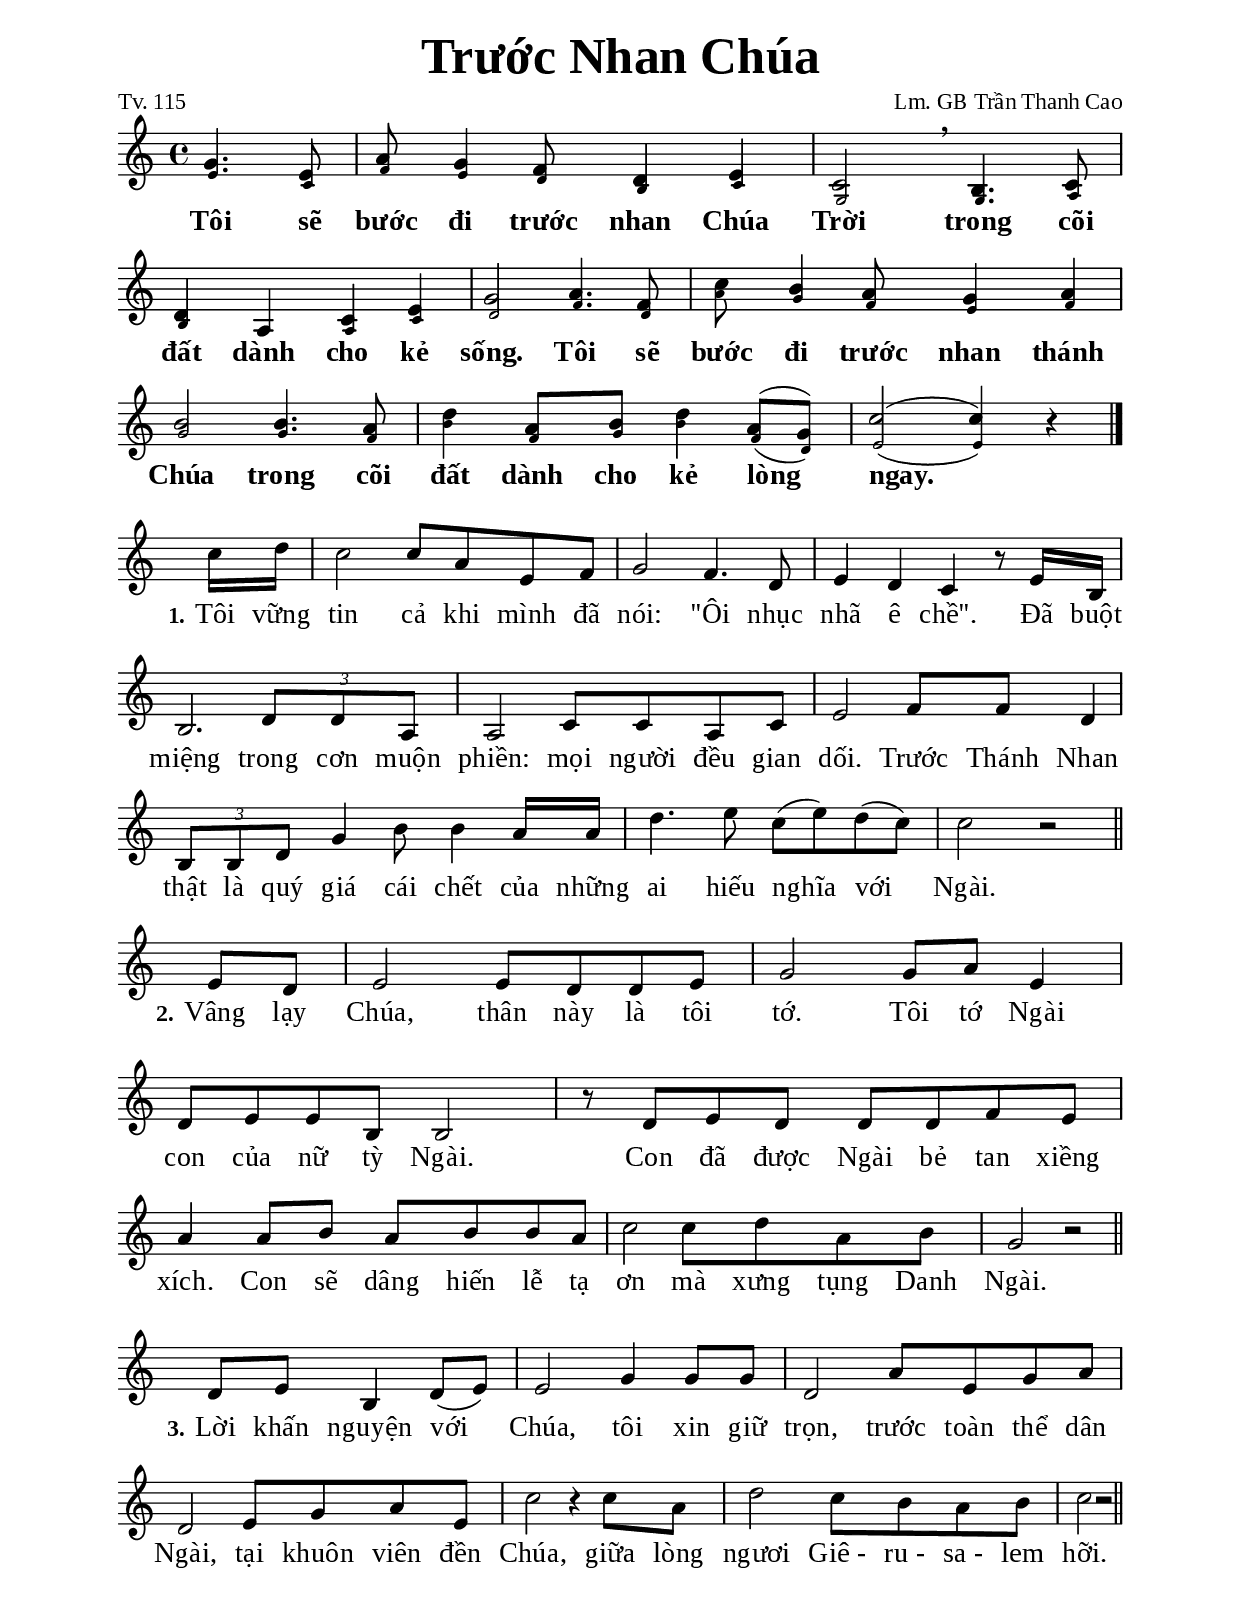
% Cài đặt chung
\version "2.22.1"
\include "english.ly"

\header {
  title = \markup { \fontsize #3 "Trước Nhan Chúa" }
  poet = "Tv. 115"
  composer = "Lm. GB Trần Thanh Cao"
  %arranger = " "
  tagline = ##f
}

% Nhạc điệp khúc
nhacDiepKhucSop = \relative c'' {
  \partial 2 g4. e8 |
  a g4 f8 d4 e |
  c2 \breathe b4. c8 |
  d4 a c e |
  g2 a4. f8 |
  c' b4 a8 g4 a |
  b2 b4. a8 |
  d4 a8 b d4 a8 _(g) |
  c2 ^(c4) r \bar "|."
}

nhacDiepKhucBas = \relative c' {
  \partial 2 e4. c8 |
  f e4 d8 b4 c |
  g2 g4. a8 |
  b4 a a c |
  d2 f4. d8 |
  a' g4 f8 e4 f |
  g2 g4. f8 |
  b4 f8 g b4 f8 ^(d) |
  e2 _(e4) r
}

% Nhạc phiên khúc
nhacPhienKhucMot = \relative c'' {
  \partial 8 c16 d |
  c2 c8 a e f |
  g2 f4. d8 |
  e4 d c r8 e16 b |
  b2. \tuplet 3/2 { d8 d a } |
  a2 c8 c a c |
  e2 f8 f d4 |
  \tuplet 3/2 { b8 b d } g4 b8 b4 a16 a |
  d4. e8 c (e) d (c) |
  c2 r \bar "||"
}

nhacPhienKhucHai = \relative c' {
  \partial 4 e8 d |
  e2 e8 d d e |
  g2 g8 a e4 |
  d8 e e b b2 |
  r8 d e d d d f e |
  a4 a8 b a b b a |
  c2 c8 d a b |
  g2 r \bar "||"
}

nhacPhienKhucBa = \relative c' {
  \partial 2. d8 e b4 d8 (e) |
  e2 g4 g8 g |
  d2 a'8 e g a |
  d,2 e8 g a e |
  c'2 r4 c8 a |
  d2 c8 b a b |
  c2 r \bar "||"
}

% Lời điệp khúc
loiDiepKhuc = \lyricmode {
  Tôi sẽ bước đi trước nhan Chúa Trời
  trong cõi đất dành cho kẻ sống.
  Tôi sẽ bước đi trước nhan thánh Chúa
  trong cõi đất dành cho kẻ lòng ngay.
}

% Lời phiên khúc
loiPhienKhucMot = \lyricmode {
  \set stanza = #"1."
  Tôi vững tin cả khi mình đã nói:
  ''Ôi nhục nhã ê chề''.
  Đã buột miệng trong cơn muộn phiền:
  mọi người đều gian dối.
  Trước Thánh Nhan thật là quý giá
  cái chết của những ai hiếu nghĩa với Ngài.
}

loiPhienKhucHai = \lyricmode {
  \set stanza = #"2."
  Vâng lạy Chúa, thân này là tôi tớ.
  Tôi tớ Ngài
  con của nữ tỳ Ngài.
  Con đã được Ngài bẻ tan xiềng xích.
  Con sẽ dâng hiến lễ tạ ơn mà xưng tụng Danh Ngài.
}

loiPhienKhucBa = \lyricmode {
  \set stanza = #"3."
  Lời khấn nguyện với Chúa, tôi xin giữ trọn,
  trước toàn thể dân Ngài, tại khuôn viên đền Chúa,
  giữa lòng ngươi "Giê -" "ru -" "sa -" lem hỡi.
}


% Dàn trang
\paper {
  #(set-paper-size "a4")
  top-margin = 10\mm
  bottom-margin = 10\mm
  left-margin = 20\mm
  right-margin = 20\mm
  indent = #0
  #(define fonts
    (make-pango-font-tree
      "Liberation Serif"
      "Liberation Serif"
      "Liberation Serif"
      (/ 20 20)))
  page-count = #1
  system-system-spacing = #'((basic-distance . 13))
  score-system-spacing = #'((basic-distance . 13))
}

% Thiết lập tông và nhịp
TongNhip = { \key c \major \time 4/4 }

% Đổi kích thước nốt cho bè phụ
notBePhu =
#(define-music-function (font-size music) (number? ly:music?)
   (for-some-music
     (lambda (m)
       (if (music-is-of-type? m 'rhythmic-event)
           (begin
             (set! (ly:music-property m 'tweaks)
                   (cons `(font-size . ,font-size)
                         (ly:music-property m 'tweaks)))
             #t)
           #f))
     music)
   music)

\score {
  \new ChoirStaff <<
    \new Staff = diepKhuc \with {
        \consists "Merge_rests_engraver"
        %\magnifyStaff #(magstep +1)
        printPartCombineTexts = ##f
      }
      <<
      \new Voice \TongNhip \partCombine 
        \nhacDiepKhucSop
        \notBePhu -3 { \nhacDiepKhucBas }
      \new NullVoice = nhacThamChieu \nhacDiepKhucSop
      \new Lyrics \lyricsto nhacThamChieu \loiDiepKhuc
      >>
  >>
  \layout {
    \override Lyrics.LyricText.font-series = #'bold
    \override Lyrics.LyricText.font-size = #+2
    \override Lyrics.LyricSpace.minimum-distance = #3
    \override Score.BarNumber.break-visibility = ##(#f #f #f)
    \override Score.SpacingSpanner.uniform-stretching = ##t
  }
}

\score {
  \new ChoirStaff <<
    \new Staff = phienKhuc \with {
        %\magnifyStaff #(magstep +1)
      }
      <<
      \new Voice = beSop {
        \key c \major \time 4/4 \nhacPhienKhucMot
      }
    >>
    \new Lyrics \lyricsto beSop \loiPhienKhucMot
  >>
  \layout {
    \override Staff.TimeSignature.transparent = ##t
    \override Lyrics.LyricText.font-size = #+2
    \override Lyrics.LyricSpace.minimum-distance = #1.6
    \override Score.BarNumber.break-visibility = ##(#f #f #f)
    \override Score.SpacingSpanner.uniform-stretching = ##t
  }
}

\score {
  \new ChoirStaff <<
    \new Staff = phienKhuc \with {
        %\magnifyStaff #(magstep +1)
      }
      <<
      \new Voice = beSop {
        \key c \major \time 4/4 \nhacPhienKhucHai
      }
    >>
    \new Lyrics \lyricsto beSop \loiPhienKhucHai
  >>
  \layout {
    \override Staff.TimeSignature.transparent = ##t
    \override Lyrics.LyricText.font-size = #+2
    \override Lyrics.LyricSpace.minimum-distance = #2.5
    \override Score.BarNumber.break-visibility = ##(#f #f #f)
    \override Score.SpacingSpanner.uniform-stretching = ##t
  }
}

\score {
  \new ChoirStaff <<
    \new Staff = phienKhuc \with {
        %\magnifyStaff #(magstep +1)
      }
      <<
      \new Voice = beSop {
        \key c \major \time 4/4 \nhacPhienKhucBa
      }
    >>
    \new Lyrics \lyricsto beSop \loiPhienKhucBa
  >>
  \layout {
    \override Staff.TimeSignature.transparent = ##t
    \override Lyrics.LyricText.font-size = #+2
    \override Lyrics.LyricSpace.minimum-distance = #1.7
    \override Score.BarNumber.break-visibility = ##(#f #f #f)
    \override Score.SpacingSpanner.uniform-stretching = ##t
  }
}
